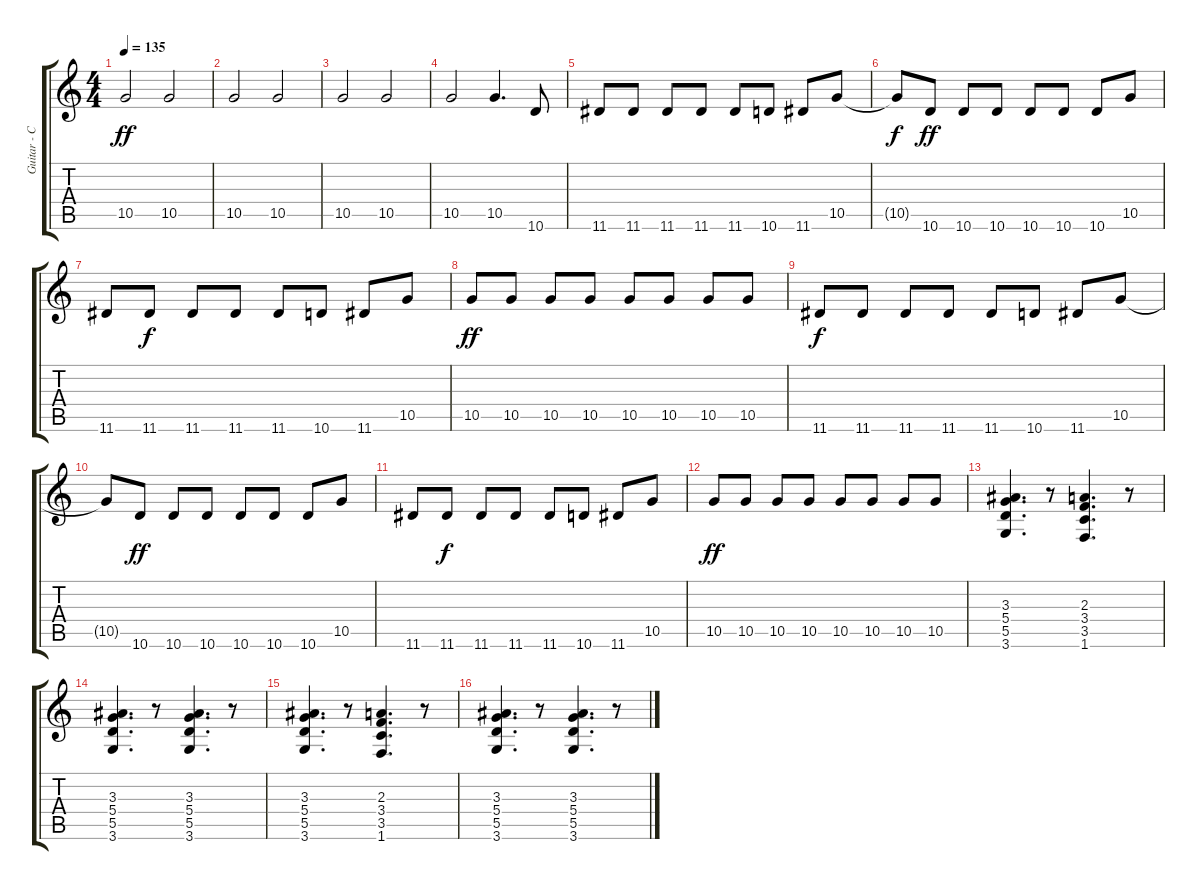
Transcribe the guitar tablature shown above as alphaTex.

\track ("Guitar - Cody Votolato" "Guitar - C") {instrument electricguitarclean}
\staff {score tabs}
\tuning (E4 B3 G3 D3 A2 E2) {hide}
\ts (4 4)
\tempo 135
\clef g2
\ks c
10.5.2{dy ff} 10.5.2 |
10.5.2 10.5.2 |
10.5.2 10.5.2 |
10.5.2 10.5.4{d} 10.6.8 |
11.6.8 11.6.8 11.6.8 11.6.8 11.6.8 10.6.8 11.6.8 10.5.8 |
10.5{t}.8{dy f} 10.6.8{dy ff} 10.6.8 10.6.8 10.6.8 10.6.8 10.6.8 10.5.8 |
11.6.8 11.6.8{dy f} 11.6.8 11.6.8 11.6.8 10.6.8 11.6.8 10.5.8 |
10.5.8{dy ff} 10.5.8 10.5.8 10.5.8 10.5.8 10.5.8 10.5.8 10.5.8 |
11.6.8{dy f} 11.6.8 11.6.8 11.6.8 11.6.8 10.6.8 11.6.8 10.5.8 |
10.5{t}.8 10.6.8{dy ff} 10.6.8 10.6.8 10.6.8 10.6.8 10.6.8 10.5.8 |
11.6.8 11.6.8{dy f} 11.6.8 11.6.8 11.6.8 10.6.8 11.6.8 10.5.8 |
10.5.8{dy ff} 10.5.8 10.5.8 10.5.8 10.5.8 10.5.8 10.5.8 10.5.8 |
(3.3 5.4 5.5 3.6).4{d instrument distortionguitar} r.8 (2.3 3.4 3.5 1.6).4{d} r.8 |
(3.3 5.4 5.5 3.6).4{d} r.8 (3.3 5.4 5.5 3.6).4{d} r.8 |
(3.3 5.4 5.5 3.6).4{d} r.8 (2.3 3.4 3.5 1.6).4{d} r.8 |
(3.3 5.4 5.5 3.6).4{d} r.8 (3.3 5.4 5.5 3.6).4{d} r.8
